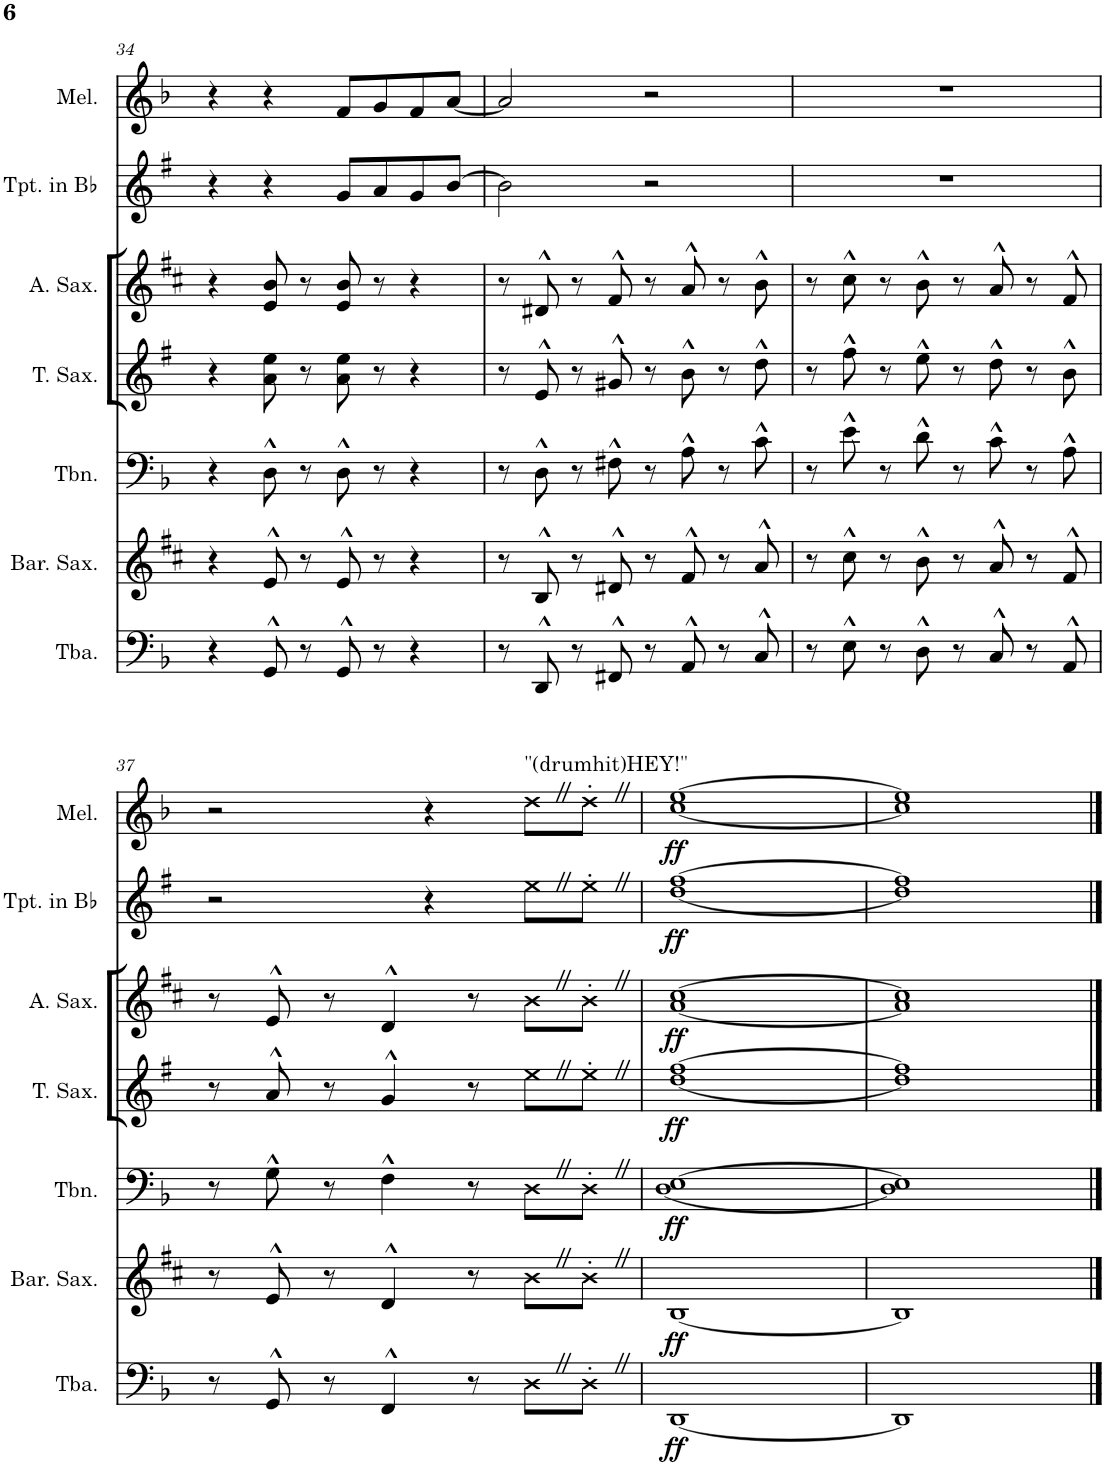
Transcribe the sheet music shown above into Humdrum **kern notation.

**kern	**dynam	**kern	**dynam	**kern	**dynam	**kern	**dynam	**kern	**dynam	**kern	**dynam	**kern	**dynam
*part7	*part7	*part6	*part6	*part5	*part5	*part4	*part4	*part3	*part3	*part2	*part2	*part1	*part1
*staff7	*staff7	*staff6	*staff6	*staff5	*staff5	*staff4	*staff4	*staff3	*staff3	*staff2	*staff2	*staff1	*staff1
*I"Tuba	*	*I"Baritone Saxophone	*	*I"Trombone	*	*I"Tenor Saxophone	*	*I"Alto Saxophone	*	*I"Trumpet in Bb	*	*I"Melodica	*
*I'Tba.	*	*I'Bar. Sax.	*	*I'Tbn.	*	*I'T. Sax.	*	*I'A. Sax.	*	*I'Tpt. in Bb	*	*I'Mel.	*
!!LO:PB:g=z
*clefF4	*	*clefG2	*	*clefF4	*	*clefG2	*	*clefG2	*	*clefG2	*	*clefG2	*
*	*	*Trd12c21	*	*	*	*Trd8c14	*	*Trd5c9	*	*Trd1c2	*	*	*
*k[b-]	*	*k[f#c#]	*	*k[b-]	*	*k[f#]	*	*k[f#c#]	*	*k[f#]	*	*k[b-]	*
*M4/4	*	*M4/4	*	*M4/4	*	*M4/4	*	*M4/4	*	*M4/4	*	*M4/4	*
=34	=34	=34	=34	=34	=34	=34	=34	=34	=34	=34	=34	=34	=34
4r	.	4r	.	4r	.	4r	.	4r	.	4r	.	4r	.
8GG^^/	.	8e^^/	.	8D^^\	.	8a\ 8ee\	.	8e/ 8b/	.	4r	.	4r	.
8r	.	8r	.	8r	.	8r	.	8r	.	.	.	.	.
8GG^^/	.	8e^^/	.	8D^^\	.	8a\ 8ee\	.	8e/ 8b/	.	8g/L	.	8f/L	.
8r	.	8r	.	8r	.	8r	.	8r	.	8a/	.	8g/	.
4r	.	4r	.	4r	.	4r	.	4r	.	8g/	.	8f/	.
.	.	.	.	.	.	.	.	.	.	[8b/J	.	[8a/J	.
=35	=35	=35	=35	=35	=35	=35	=35	=35	=35	=35	=35	=35	=35
8r	.	8r	.	8r	.	8r	.	8r	.	2b\]	.	2a/]	.
8DD^^/	.	8B^^/	.	8D^^\	.	8e^^/	.	8d#X^^/	.	.	.	.	.
8r	.	8r	.	8r	.	8r	.	8r	.	.	.	.	.
8FF#X^^/	.	8d#X^^/	.	8F#X^^\	.	8g#X^^/	.	8f#^^/	.	.	.	.	.
8r	.	8r	.	8r	.	8r	.	8r	.	2r	.	2r	.
8AA^^/	.	8f#^^/	.	8A^^\	.	8b^^\	.	8a^^/	.	.	.	.	.
8r	.	8r	.	8r	.	8r	.	8r	.	.	.	.	.
8C^^/	.	8a^^/	.	8c^^\	.	8dd^^\	.	8b^^\	.	.	.	.	.
=36	=36	=36	=36	=36	=36	=36	=36	=36	=36	=36	=36	=36	=36
8r	.	8r	.	8r	.	8r	.	8r	.	1r	.	1r	.
8E^^\	.	8cc#^^\	.	8e^^\	.	8ff#^^\	.	8cc#^^\	.	.	.	.	.
8r	.	8r	.	8r	.	8r	.	8r	.	.	.	.	.
8D^^\	.	8b^^\	.	8d^^\	.	8ee^^\	.	8b^^\	.	.	.	.	.
8r	.	8r	.	8r	.	8r	.	8r	.	.	.	.	.
8C^^/	.	8a^^/	.	8c^^\	.	8dd^^\	.	8a^^/	.	.	.	.	.
8r	.	8r	.	8r	.	8r	.	8r	.	.	.	.	.
8AA^^/	.	8f#^^/	.	8A^^\	.	8b^^\	.	8f#^^/	.	.	.	.	.
!!LO:LB:g=z
=37	=37	=37	=37	=37	=37	=37	=37	=37	=37	=37	=37	=37	=37
8r	.	8r	.	8r	.	8r	.	8r	.	2r	.	2r	.
8GG^^/	.	8e^^/	.	8G^^\	.	8a^^/	.	8e^^/	.	.	.	.	.
8r	.	8r	.	8r	.	8r	.	8r	.	.	.	.	.
4FF^^/	.	4d^^/	.	4F^^\	.	4g^^/	.	4d^^/	.	.	.	.	.
.	.	.	.	.	.	.	.	.	.	4r	.	4r	.
8r	.	8r	.	8r	.	8r	.	8r	.	.	.	.	.
!	!	!	!	!	!	!	!	!	!	!	!	!LO:TX:a:t="(drumhit)HEY!"	!
8DZ\L	.	8bZ\L	.	8DZ\L	.	8eeZ\L	.	8bZ\L	.	8eeZ\L	.	8ddZ\L	.
8D'Z\J	.	8b'Z\J	.	8D'Z\J	.	8ee'Z\J	.	8b'Z\J	.	8ee'Z\J	.	8dd'Z\J	.
=38	=38	=38	=38	=38	=38	=38	=38	=38	=38	=38	=38	=38	=38
!	!LO:DY:b	!	!LO:DY:b	!	!LO:DY:b	!	!LO:DY:b	!	!LO:DY:b	!	!LO:DY:b	!	!LO:DY:b
[1DD	ff	[1B	ff	[1D [1E	ff	[1dd [1ff#	ff	[1a [1cc#	ff	[1dd [1ff#	ff	[1cc [1ee	ff
=39	=39	=39	=39	=39	=39	=39	=39	=39	=39	=39	=39	=39	=39
1DD]	.	1B]	.	1D] 1E]	.	1dd] 1ff#]	.	1a] 1cc#]	.	1dd] 1ff#]	.	1cc] 1ee]	.
==	==	==	==	==	==	==	==	==	==	==	==	==	==
*-	*-	*-	*-	*-	*-	*-	*-	*-	*-	*-	*-	*-	*-
